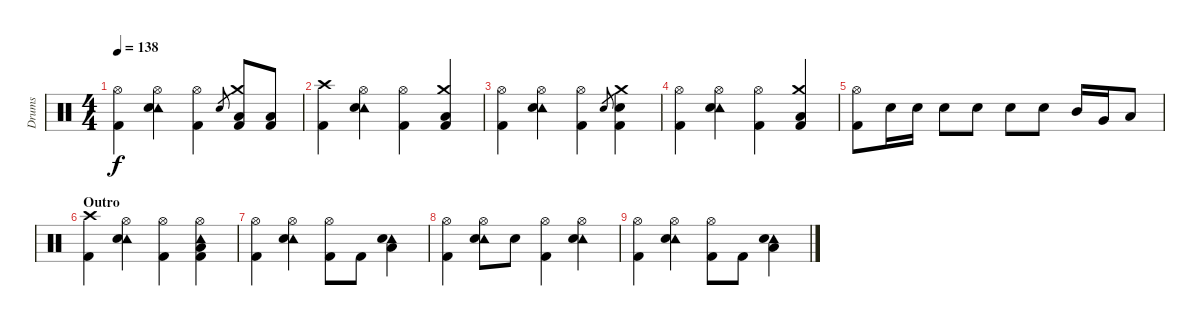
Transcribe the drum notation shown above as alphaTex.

\track ("Drums" "Drums") {instrument percussion}
\staff {score}
\articulation defaults
\ts (4 4)
\tempo 138
\clef neutral
\ks c
("Hi-Hat (open)" "Kick (hit) 2").4{dy f} ("Tambourine (hit)" "Hi-Hat (open)" "Snare (hit) 2").4 ("Hi-Hat (open)" "Kick (hit) 2").4 "Snare (hit) 2".8{gr} ("Crash medium (hit)" "Low Tom (hit)" "Kick (hit) 2").8 ("Low Tom (hit)" "Kick (hit) 2").8 |
("Crash high (hit)" "Kick (hit) 2").4 ("Tambourine (hit)" "Hi-Hat (open)" "Snare (hit) 2").4 ("Hi-Hat (open)" "Kick (hit) 2").4 ("Crash medium (hit)" "Low Tom (hit)" "Kick (hit) 2").4 |
("Hi-Hat (open)" "Kick (hit) 2").4 ("Tambourine (hit)" "Hi-Hat (open)" "Snare (hit) 2").4 ("Hi-Hat (open)" "Kick (hit) 2").4 "Snare (hit) 2".8{gr} ("Crash medium (hit)" "Snare (hit) 2" "Kick (hit) 2").4 |
("Hi-Hat (open)" "Kick (hit) 2").4 ("Tambourine (hit)" "Hi-Hat (open)" "Snare (hit) 2").4 ("Hi-Hat (open)" "Kick (hit) 2").4 ("Crash medium (hit)" "Low Tom (hit)" "Kick (hit) 2").4 |
("Hi-Hat (open)" "Kick (hit) 2").8{volume 10} "Snare (hit) 2".16 "Snare (hit) 2".16 "Snare (hit) 2".8 "Snare (hit) 2".8 "Snare (hit) 2".8 "Snare (hit) 2".8 "Mid Tom (hit)".16 "Very Low Tom (hit)".16 "Low Tom (hit)".8 |
\section ("" "Outro")
("Crash high (hit)" "Kick (hit) 2").4{volume 7} ("Tambourine (hit)" "Hi-Hat (open)" "Snare (hit) 2").4 ("Hi-Hat (open)" "Kick (hit) 2").4 ("Tambourine (hit)" "Hi-Hat (open)" "Low Tom (hit)" "Kick (hit) 2").4 |
("Hi-Hat (open)" "Kick (hit) 2").4{volume 4} ("Tambourine (hit)" "Hi-Hat (open)" "Snare (hit) 2").4 ("Hi-Hat (open)" "Kick (hit) 2").8 "Kick (hit) 2".8 ("Tambourine (hit)" "Snare (hit) 2" "Low Tom (hit)").4 |
("Hi-Hat (open)" "Kick (hit) 2").4{volume 1} ("Tambourine (hit)" "Hi-Hat (open)" "Snare (hit) 2").8 "Snare (hit) 2".8 ("Hi-Hat (open)" "Kick (hit) 2").4 ("Tambourine (hit)" "Hi-Hat (open)" "Snare (hit) 2").4 |
("Hi-Hat (open)" "Kick (hit) 2").4{volume 0} ("Tambourine (hit)" "Hi-Hat (open)" "Snare (hit) 2").4 ("Hi-Hat (open)" "Kick (hit) 2").8 "Kick (hit) 2".8 ("Tambourine (hit)" "Snare (hit) 2" "Low Tom (hit)").4
